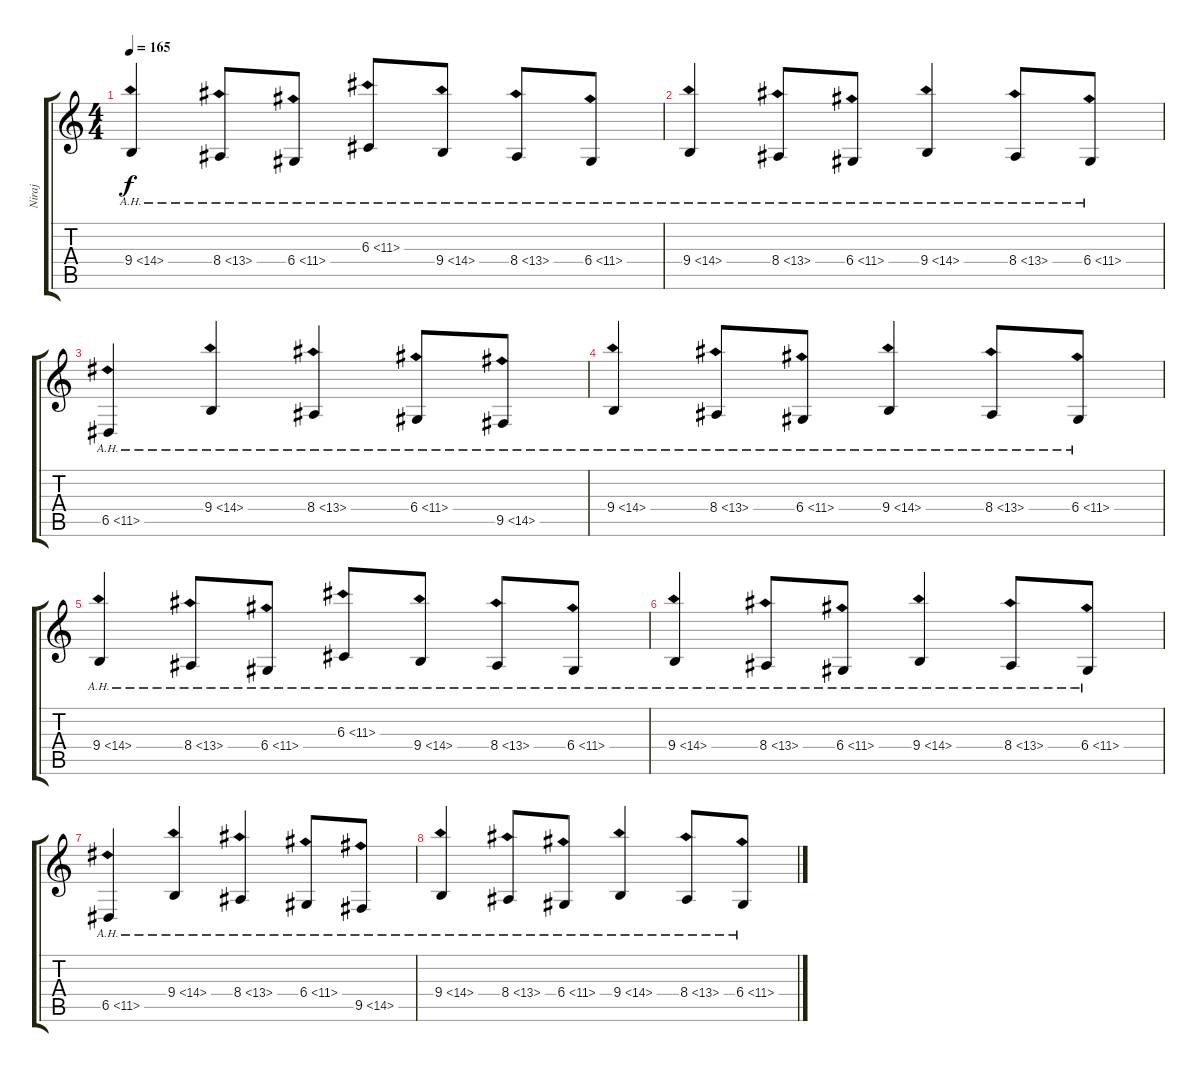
\track ("Niraj" "Niraj") {instrument stringensemble1}
\staff {score tabs}
\tuning (E4 B3 G3 D3 A2 D2) {hide}
\ts (4 4)
\tempo 165
\clef g2
\ks c
9.4{ah 5}.4{dy f} 8.4{ah 5}.8 6.4{ah 5}.8 6.3{ah 5}.8 9.4{ah 5}.8 8.4{ah 5}.8 6.4{ah 5}.8 |
9.4{ah 5}.4 8.4{ah 5}.8 6.4{ah 5}.8 9.4{ah 5}.4 8.4{ah 5}.8 6.4{ah 5}.8 |
6.5{ah 5}.4 9.4{ah 5}.4 8.4{ah 5}.4 6.4{ah 5}.8 9.5{ah 5}.8 |
9.4{ah 5}.4 8.4{ah 5}.8 6.4{ah 5}.8 9.4{ah 5}.4 8.4{ah 5}.8 6.4{ah 5}.8 |
9.4{ah 5}.4 8.4{ah 5}.8 6.4{ah 5}.8 6.3{ah 5}.8 9.4{ah 5}.8 8.4{ah 5}.8 6.4{ah 5}.8 |
9.4{ah 5}.4 8.4{ah 5}.8 6.4{ah 5}.8 9.4{ah 5}.4 8.4{ah 5}.8 6.4{ah 5}.8 |
6.5{ah 5}.4 9.4{ah 5}.4 8.4{ah 5}.4 6.4{ah 5}.8 9.5{ah 5}.8 |
9.4{ah 5}.4 8.4{ah 5}.8 6.4{ah 5}.8 9.4{ah 5}.4 8.4{ah 5}.8 6.4{ah 5}.8
